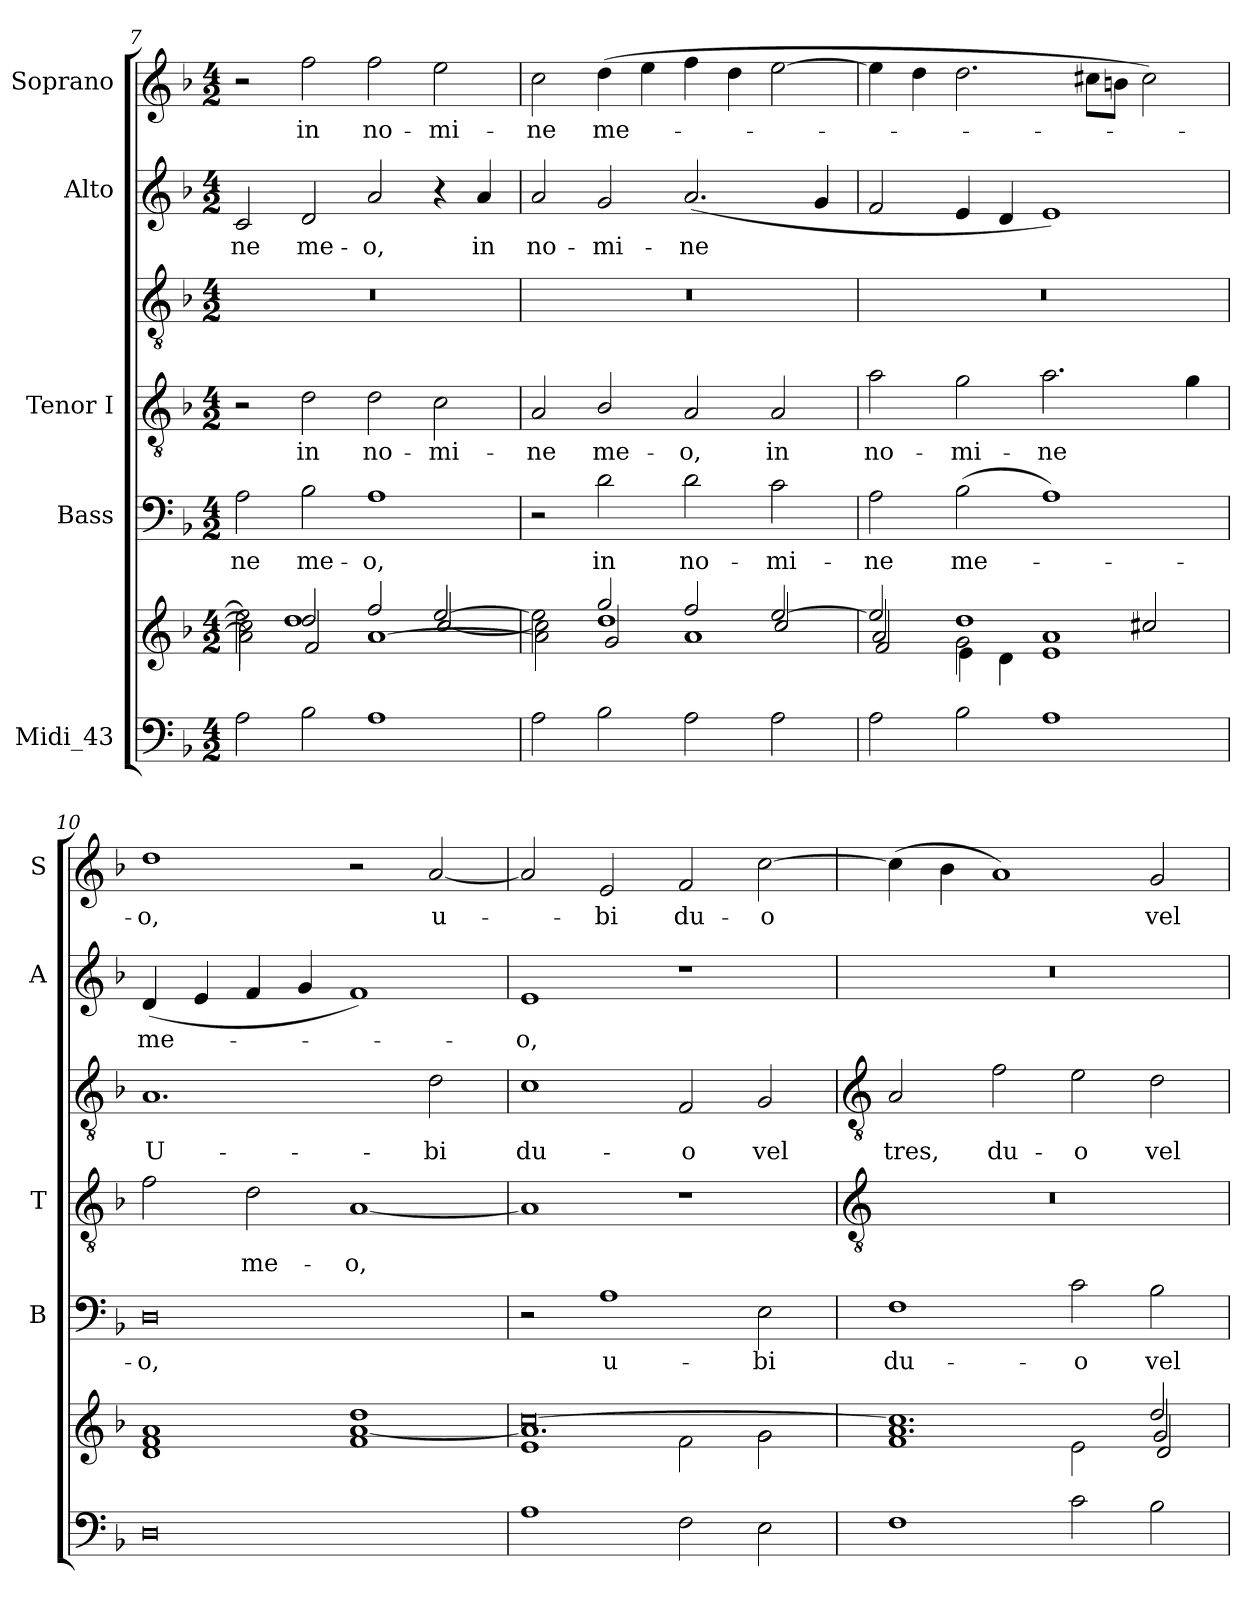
**kern	**kern	**kern	**text	**kern	**text	**kern	**text	**kern	**text	**kern	**text
*part5	*part5	*part4	*part4	*part3	*part3	*part3	*part3	*part2	*part2	*part1	*part1
*staff7	*staff6	*staff5	*staff5	*staff4	*staff4	*staff3	*staff3	*staff2	*staff2	*staff1	*staff1
*I"Midi_43	*	*I"Bass	*	*I"Tenor I	*	*	*	*I"Alto	*	*I"Soprano	*
*	*	*I'B	*	*I'T	*	*	*	*I'A	*	*I'S	*
!!LO:LB:g=z
*clefF4	*clefG2	*clefF4	*	*clefGv2	*	*clefGv2	*	*clefG2	*	*clefG2	*
*k[b-]	*k[b-]	*k[b-]	*	*k[b-]	*	*k[b-]	*	*k[b-]	*	*k[b-]	*
*F:	*F:	*F:	*	*F:	*	*F:	*	*F:	*	*F:	*
*M4/2	*M4/2	*M4/2	*	*M4/2	*	*M4/2	*	*M4/2	*	*M4/2	*
=7	=7	=7	=7	=7	=7	=7	=7	=7	=7	=7	=7
*	*^	*	*	*	*	*	*	*	*	*	*
*	*	*^	*	*	*	*	*	*	*	*	*	*
!	!	!	!	!	!LO:LY:b	!	!	!	!	!	!LO:LY:b	!	!
2A	2ee\]	2cc\]	2a\]	2A	-ne	2r	.	0r	.	2c	-ne	2r	.
!	!	!	!	!	!LO:LY:b	!	!LO:LY:b	!	!	!	!LO:LY:b	!	!LO:LY:b
2B-	2dd/	1dd\	2f/	2B-	me-	2d	in	.	.	2d	me-	2ff	in
!	!	!	!	!	!LO:LY:b	!	!LO:LY:b	!	!	!	!LO:LY:b	!	!LO:LY:b
1A	2ff/	.	[1a\	1A	-o,	2d	no-	.	.	2a	-o,	2ff	no-
!	!	!	!	!	!	!	!LO:LY:b	!	!	!	!	!	!LO:LY:b
.	[2ee/	[2cc/	.	.	.	2c	-mi-	.	.	4r	.	2ee	-mi-
!	!	!	!	!	!	!	!	!	!	!	!LO:LY:b	!	!
.	.	.	.	.	.	.	.	.	.	4a	in	.	.
=8	=8	=8	=8	=8	=8	=8	=8	=8	=8	=8	=8	=8	=8
!	!	!	!	!	!	!	!LO:LY:b	!	!	!	!LO:LY:b	!	!LO:LY:b
2A	2ee\]	2cc\]	2a\]	2r	.	2A	-ne	0r	.	2a	no-	2cc	-ne
!	!	!	!	!	!LO:LY:b	!	!LO:LY:b	!	!	!	!LO:LY:b	!	!LO:LY:b
2B-	2gg/	1dd\	2g/	2d	in	2B-/	me-	.	.	2g	-mi-	(>4dd	me-
.	.	.	.	.	.	.	.	.	.	.	.	4ee	.
!	!	!	!	!	!LO:LY:b	!	!LO:LY:b	!	!	!	!LO:LY:b	!	!
2A	2ff/	.	1a\	2d	no-	2A	-o,	.	.	(<2.a	-ne	4ff	.
.	.	.	.	.	.	.	.	.	.	.	.	4dd	.
!	!	!	!	!	!LO:LY:b	!	!LO:LY:b	!	!	!	!	!	!
2A	[2ee/	2cc/	.	2c	-mi-	2A	in	.	.	.	.	[2ee	.
.	.	.	.	.	.	.	.	.	.	4g	.	.	.
=9	=9	=9	=9	=9	=9	=9	=9	=9	=9	=9	=9	=9	=9
!	!	!	!	!	!LO:LY:b	!	!LO:LY:b	!	!	!	!	!	!
2A	2ee/]	2a/	2f/	2A	-ne	2a	no-	0r	.	2f	.	4ee]	.
.	.	.	.	.	.	.	.	.	.	.	.	4dd	.
!	!	!	!	!	!LO:LY:b	!	!LO:LY:b	!	!	!	!	!	!
2B-	1dd/	2g\	4e\	(>2B-	me-	2g	-mi-	.	.	4e	.	2.dd	.
.	.	.	4d\	.	.	.	.	.	.	4d	.	.	.
!	!	!	!	!	!	!	!LO:LY:b	!	!	!	!	!	!
1A	.	1a\	1e\	1A)	.	2.a	-ne	.	.	1e)	.	.	.
.	.	.	.	.	.	.	.	.	.	.	.	8cc#XL	.
.	.	.	.	.	.	.	.	.	.	.	.	8bnJ	.
.	2cc#X/	.	.	.	.	.	.	.	.	.	.	2cc#)	.
.	.	.	.	.	.	4g	.	.	.	.	.	.	.
=10	=10	=10	=10	=10	=10	=10	=10	=10	=10	=10	=10	=10	=10
!	!	!	!	!	!LO:LY:b	!	!	!	!LO:LY:b	!	!LO:LY:b	!	!LO:LY:b
0D	1a/	1f\	1d\	0D	o,	2f	.	1.A	U-	(<4d	me-	1dd	o,
.	.	.	.	.	.	.	.	.	.	4e	.	.	.
!	!	!	!	!	!	!	!LO:LY:b	!	!	!	!	!	!
.	.	.	.	.	.	2d	me-	.	.	4f	.	.	.
.	.	.	.	.	.	.	.	.	.	4g	.	.	.
!	!	!	!	!	!	!	!LO:LY:b	!	!	!	!	!	!
.	1dd/	[1a\	1f\	.	.	[1A	-o,	.	.	1f)	.	2r	.
!	!	!	!	!	!	!	!	!	!LO:LY:b	!	!	!	!LO:LY:b
.	.	.	.	.	.	.	.	2d	-bi	.	.	[2a	u-
=11	=11	=11	=11	=11	=11	=11	=11	=11	=11	=11	=11	=11	=11
!	!	!	!	!	!	!	!	!	!LO:LY:b	!	!LO:LY:b	!	!
1A	[0cc/	1.a\]	1e\	2r	.	1A]	.	1c	du-	1e	o,	2a]	.
!	!	!	!	!	!LO:LY:b	!	!	!	!	!	!	!	!LO:LY:b
.	.	.	.	1A	u-	.	.	.	.	.	.	2e	bi
!	!	!	!	!	!	!	!	!	!LO:LY:b	!	!	!	!LO:LY:b
2F	.	.	2f\	.	.	1r	.	2F	-o	1r	.	2f	du-
!	!	!	!	!	!LO:LY:b	!	!	!	!LO:LY:b	!	!	!	!LO:LY:b
2E	.	2g\	2g\	2E	-bi	.	.	2G	vel	.	.	[2cc	-o
!!LO:LB:g=z
=12	=12	=12	=12	=12	=12	=12	=12	=12	=12	=12	=12	=12	=12
*	*	*	*	*	*	*clefGv2	*	*clefGv2	*	*	*	*	*
!	!	!	!	!	!LO:LY:b	!	!	!	!LO:LY:b	!	!	!	!
1F	1.cc/]	1.a\	1f\	1F	du-	0r	.	2A	tres,	0r	.	(>4cc]	.
.	.	.	.	.	.	.	.	.	.	.	.	4b-	.
!	!	!	!	!	!	!	!	!	!LO:LY:b	!	!	!	!
.	.	.	.	.	.	.	.	2f	du-	.	.	1a)	.
!	!	!	!	!	!LO:LY:b	!	!	!	!LO:LY:b	!	!	!	!
2c	.	.	2e\	2c	-o	.	.	2e	-o	.	.	.	.
!	!	!	!	!	!LO:LY:b	!	!	!	!LO:LY:b	!	!	!	!LO:LY:b
2B-	2dd/	2g/	2d/	2B-	vel	.	.	2d	vel	.	.	2g	vel
*	*v	*v	*v	*	*	*	*	*	*	*	*	*	*
=	=	=	=	=	=	=	=	=	=	=	=
*-	*-	*-	*-	*-	*-	*-	*-	*-	*-	*-	*-
